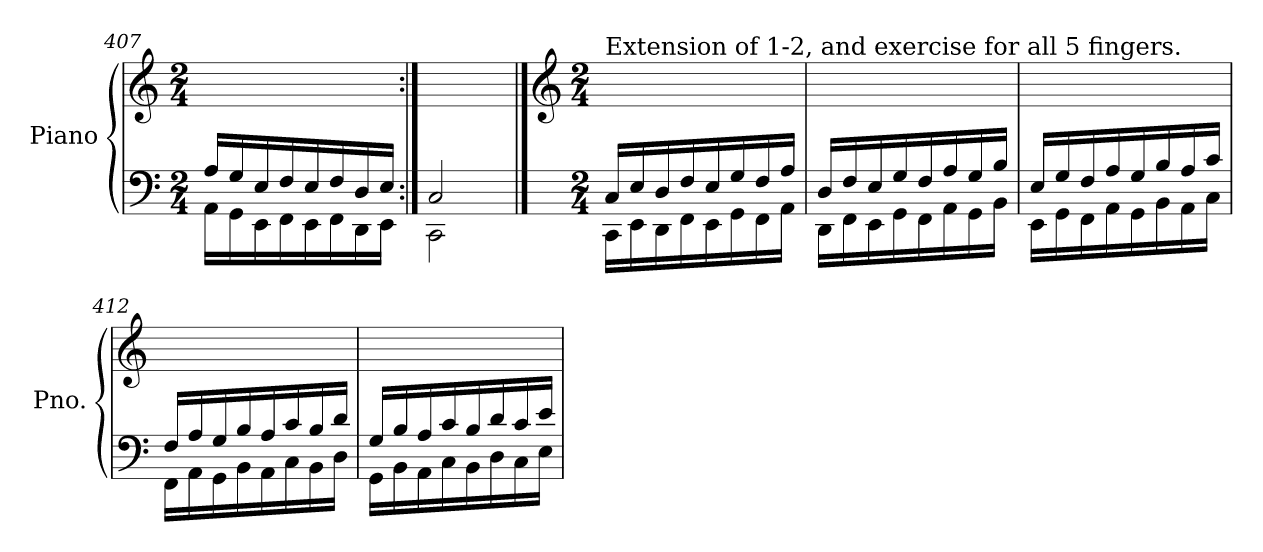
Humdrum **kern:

**kern	**kern
*part1	*part1
*staff2	*staff1
*I"Piano	*
*I'Pno.	*
*clefF4	*clefG2
*k[]	*k[]
*M2/4	*M2/4
=407	=407
*^	*
16A/LL	16AA\LL	2ryy
16G/	16GG\	.
16E/	16EE\	.
16F/	16FF\	.
16E/	16EE\	.
16F/	16FF\	.
16D/	16DD\	.
16E/JJ	16EE\JJ	.
=408:|!	=408:|!	=408:|!
2C/	2CC\	2ryy
!!LO:PB:g=z
==409	==409	==409
*	*	*clefG2
*M2/4	*	*M2/4
!	!	!LO:TX:a:t=Extension of 1-2, and exercise for all 5 fingers.
16C/LL	16CC\LL	2ryy
16E/	16EE\	.
16D/	16DD\	.
16F/	16FF\	.
16E/	16EE\	.
16G/	16GG\	.
16F/	16FF\	.
16A/JJ	16AA\JJ	.
=410	=410	=410
16D/LL	16DD\LL	2ryy
16F/	16FF\	.
16E/	16EE\	.
16G/	16GG\	.
16F/	16FF\	.
16A/	16AA\	.
16G/	16GG\	.
16B/JJ	16BB\JJ	.
=411	=411	=411
16E/LL	16EE\LL	2ryy
16G/	16GG\	.
16F/	16FF\	.
16A/	16AA\	.
16G/	16GG\	.
16B/	16BB\	.
16A/	16AA\	.
16c/JJ	16C\JJ	.
=412	=412	=412
16F/LL	16FF\LL	2ryy
16A/	16AA\	.
16G/	16GG\	.
16B/	16BB\	.
16A/	16AA\	.
16c/	16C\	.
16B/	16BB\	.
16d/JJ	16D\JJ	.
=413	=413	=413
16G/LL	16GG\LL	2ryy
16B/	16BB\	.
16A/	16AA\	.
16c/	16C\	.
16B/	16BB\	.
16d/	16D\	.
16c/	16C\	.
16e/JJ	16E\JJ	.
*v	*v	*
=	=
*-	*-
